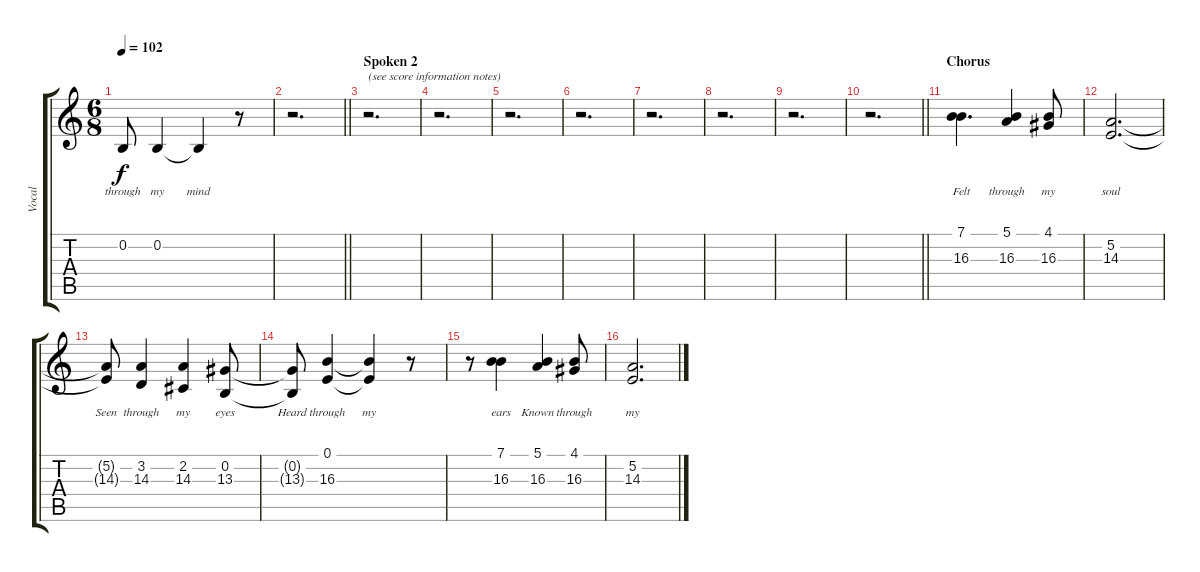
\track ("Vocal" "Vocal") {instrument acousticgrandpiano}
\staff {score tabs}
\tuning (E4 B3 G3 D3 A2 E2) {hide}
\ts (6 8)
\tempo 102
\clef g2
\ks c
0.2{t}.8{lyrics (0 "through") lyrics (1 "") lyrics (2 "") lyrics (3 "") lyrics (4 "") dy f} 0.2.4{lyrics (0 "my") lyrics (1 "") lyrics (2 "") lyrics (3 "") lyrics (4 "")} 0.2{t}.4{lyrics (0 "mind") lyrics (1 "") lyrics (2 "") lyrics (3 "") lyrics (4 "")} r.8 |
\barLineRight lightlight
r.2{d} |
\section ("" "Spoken 2")
r.2{d txt "(see score information notes)"} |
r.2{d} |
r.2{d} |
r.2{d} |
r.2{d} |
r.2{d} |
r.2{d} |
\barLineRight lightlight
r.2{d} |
\section ("" "Chorus")
(7.1 16.3).4{d lyrics (0 "Felt") lyrics (1 "") lyrics (2 "") lyrics (3 "") lyrics (4 "")} (5.1 16.3).4{lyrics (0 "through") lyrics (1 "") lyrics (2 "") lyrics (3 "") lyrics (4 "")} (4.1 16.3).8{lyrics (0 "my") lyrics (1 "") lyrics (2 "") lyrics (3 "") lyrics (4 "")} |
(5.2 14.3).2{d lyrics (0 "soul") lyrics (1 "") lyrics (2 "") lyrics (3 "") lyrics (4 "")} |
(5.2{t} 14.3{t}).8{lyrics (0 "Seen") lyrics (1 "") lyrics (2 "") lyrics (3 "") lyrics (4 "")} (3.2 14.3).4{lyrics (0 "through") lyrics (1 "") lyrics (2 "") lyrics (3 "") lyrics (4 "")} (2.2 14.3).4{lyrics (0 "my") lyrics (1 "") lyrics (2 "") lyrics (3 "") lyrics (4 "")} (0.2 13.3).8{lyrics (0 "eyes") lyrics (1 "") lyrics (2 "") lyrics (3 "") lyrics (4 "")} |
(0.2{t} 13.3{t}).8{lyrics (0 "Heard") lyrics (1 "") lyrics (2 "") lyrics (3 "") lyrics (4 "")} (0.1 16.3).4{lyrics (0 "through") lyrics (1 "") lyrics (2 "") lyrics (3 "") lyrics (4 "")} (0.1{t} 16.3{t}).4{lyrics (0 "my") lyrics (1 "") lyrics (2 "") lyrics (3 "") lyrics (4 "")} r.8 |
r.8 (7.1 16.3).4{lyrics (0 "ears") lyrics (1 "") lyrics (2 "") lyrics (3 "") lyrics (4 "")} (5.1 16.3).4{lyrics (0 "Known") lyrics (1 "") lyrics (2 "") lyrics (3 "") lyrics (4 "")} (4.1 16.3).8{lyrics (0 "through") lyrics (1 "") lyrics (2 "") lyrics (3 "") lyrics (4 "")} |
(5.2 14.3).2{d lyrics (0 "my") lyrics (1 "") lyrics (2 "") lyrics (3 "") lyrics (4 "")}
